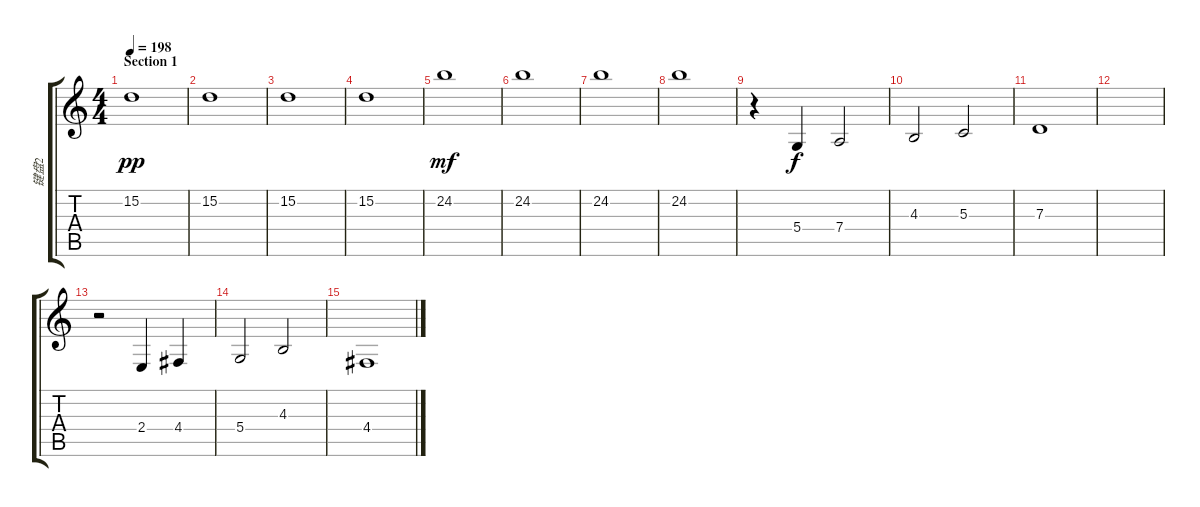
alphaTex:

\track ("键盘2" "键盘2") {instrument stringensemble2}
\staff {score tabs}
\tuning (E4 B3 G3 D3 A2 E2) {hide}
\ts (4 4)
\section ("" "Section 1")
\tempo 198
\clef g2
\ks c
15.2.1{dy pp instrument stringensemble2} |
15.2.1 |
15.2.1 |
15.2.1 |
24.2.1{dy mf} |
24.2.1 |
24.2.1 |
24.2.1 |
r.4 5.4.4{dy f} 7.4.2 |
4.3.2 5.3.2 |
7.3.1 |
|
r.2 2.4.4 4.4.4 |
5.4.2 4.3.2 |
4.4.1
